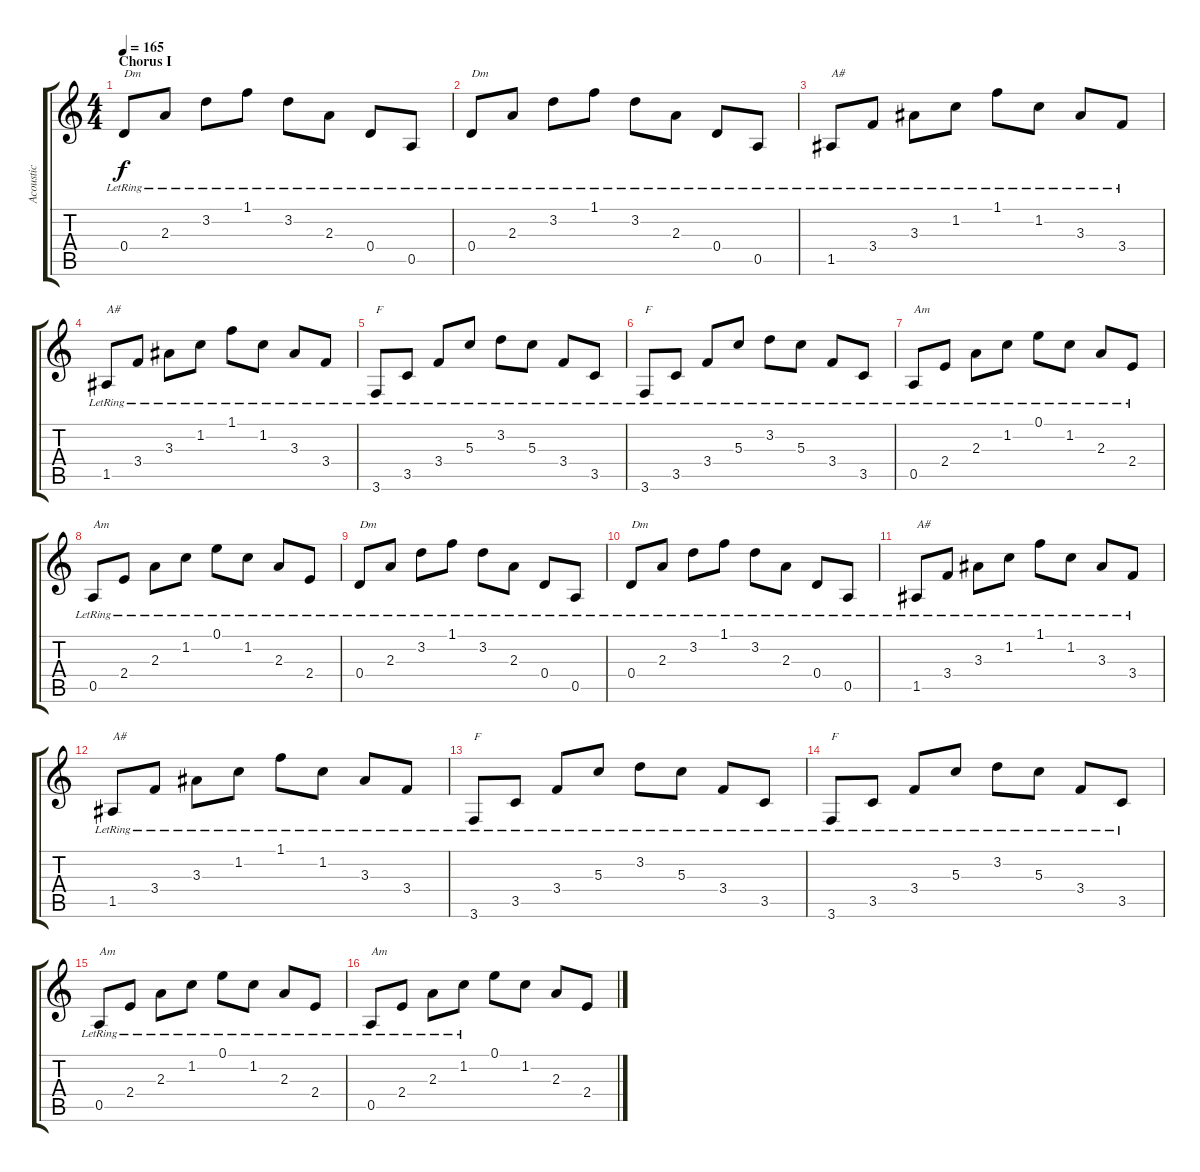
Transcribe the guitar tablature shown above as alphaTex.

\track ("Acoustic" "Acoustic") {instrument acousticguitarsteel}
\staff {score tabs}
\tuning (E4 B3 G3 D3 A2 D2) {hide}
\ts (4 4)
\section ("" "Chorus I")
\tempo 165
\clef g2
\ks c
0.4{lr}.8{txt "Dm" dy f} 2.3{lr}.8 3.2{lr}.8 1.1{lr}.8 3.2{lr}.8 2.3{lr}.8 0.4{lr}.8 0.5{lr}.8 |
0.4{lr}.8{txt "Dm"} 2.3{lr}.8 3.2{lr}.8 1.1{lr}.8 3.2{lr}.8 2.3{lr}.8 0.4{lr}.8 0.5{lr}.8 |
1.5{lr}.8{txt "A#"} 3.4{lr}.8 3.3{lr}.8 1.2{lr}.8 1.1{lr}.8 1.2{lr}.8 3.3{lr}.8 3.4{lr}.8 |
1.5{lr}.8{txt "A#"} 3.4{lr}.8 3.3{lr}.8 1.2{lr}.8 1.1{lr}.8 1.2{lr}.8 3.3{lr}.8 3.4{lr}.8 |
3.6{lr}.8{txt "F"} 3.5{lr}.8 3.4{lr}.8 5.3{lr}.8 3.2{lr}.8 5.3{lr}.8 3.4{lr}.8 3.5{lr}.8 |
3.6{lr}.8{txt "F"} 3.5{lr}.8 3.4{lr}.8 5.3{lr}.8 3.2{lr}.8 5.3{lr}.8 3.4{lr}.8 3.5{lr}.8 |
0.5{lr}.8{txt "Am"} 2.4{lr}.8 2.3{lr}.8 1.2{lr}.8 0.1{lr}.8 1.2{lr}.8 2.3{lr}.8 2.4{lr}.8 |
0.5{lr}.8{txt "Am"} 2.4{lr}.8 2.3{lr}.8 1.2{lr}.8 0.1{lr}.8 1.2{lr}.8 2.3{lr}.8 2.4{lr}.8 |
0.4{lr}.8{txt "Dm"} 2.3{lr}.8 3.2{lr}.8 1.1{lr}.8 3.2{lr}.8 2.3{lr}.8 0.4{lr}.8 0.5{lr}.8 |
0.4{lr}.8{txt "Dm"} 2.3{lr}.8 3.2{lr}.8 1.1{lr}.8 3.2{lr}.8 2.3{lr}.8 0.4{lr}.8 0.5{lr}.8 |
1.5{lr}.8{txt "A#"} 3.4{lr}.8 3.3{lr}.8 1.2{lr}.8 1.1{lr}.8 1.2{lr}.8 3.3{lr}.8 3.4{lr}.8 |
1.5{lr}.8{txt "A#"} 3.4{lr}.8 3.3{lr}.8 1.2{lr}.8 1.1{lr}.8 1.2{lr}.8 3.3{lr}.8 3.4{lr}.8 |
3.6{lr}.8{txt "F"} 3.5{lr}.8 3.4{lr}.8 5.3{lr}.8 3.2{lr}.8 5.3{lr}.8 3.4{lr}.8 3.5{lr}.8 |
3.6{lr}.8{txt "F"} 3.5{lr}.8 3.4{lr}.8 5.3{lr}.8 3.2{lr}.8 5.3{lr}.8 3.4{lr}.8 3.5{lr}.8 |
0.5{lr}.8{txt "Am"} 2.4{lr}.8 2.3{lr}.8 1.2{lr}.8 0.1{lr}.8 1.2{lr}.8 2.3{lr}.8 2.4{lr}.8 |
0.5{lr}.8{txt "Am"} 2.4{lr}.8 2.3{lr}.8 1.2{lr}.8 0.1.8 1.2.8 2.3.8 2.4.8
